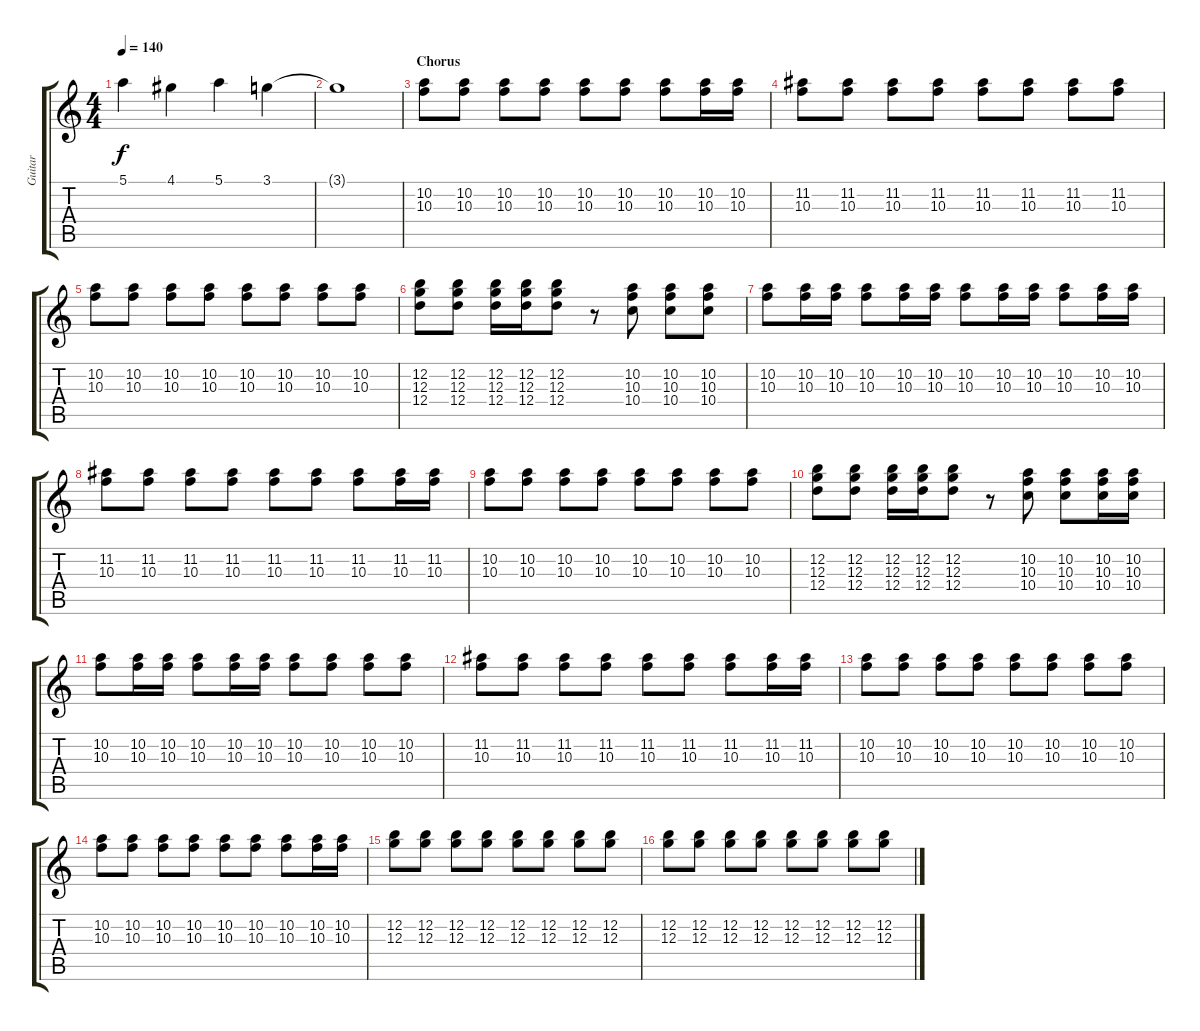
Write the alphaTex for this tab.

\track ("Guitar " "Guitar ") {instrument distortionguitar}
\staff {score tabs}
\tuning (E4 B3 G3 D3 A2 E2) {hide}
\ts (4 4)
\tempo 140
\clef g2
\ks c
5.1.4{dy f} 4.1.4 5.1.4 3.1.4 |
3.1{t}.1 |
\section ("" "Chorus")
(10.2 10.3).8 (10.2 10.3).8 (10.2 10.3).8 (10.2 10.3).8 (10.2 10.3).8 (10.2 10.3).8 (10.2 10.3).8 (10.2 10.3).16 (10.2 10.3).16 |
(11.2 10.3).8 (11.2 10.3).8 (11.2 10.3).8 (11.2 10.3).8 (11.2 10.3).8 (11.2 10.3).8 (11.2 10.3).8 (11.2 10.3).8 |
(10.2 10.3).8 (10.2 10.3).8 (10.2 10.3).8 (10.2 10.3).8 (10.2 10.3).8 (10.2 10.3).8 (10.2 10.3).8 (10.2 10.3).8 |
(12.2 12.3 12.4).8 (12.2 12.3 12.4).8 (12.2 12.3 12.4).16 (12.2 12.3 12.4).16 (12.2 12.3 12.4).8 r.8 (10.2 10.3 10.4).8 (10.2 10.3 10.4).8 (10.2 10.3 10.4).8 |
(10.2 10.3).8 (10.2 10.3).16 (10.2 10.3).16 (10.2 10.3).8 (10.2 10.3).16 (10.2 10.3).16 (10.2 10.3).8 (10.2 10.3).16 (10.2 10.3).16 (10.2 10.3).8 (10.2 10.3).16 (10.2 10.3).16 |
(11.2 10.3).8 (11.2 10.3).8 (11.2 10.3).8 (11.2 10.3).8 (11.2 10.3).8 (11.2 10.3).8 (11.2 10.3).8 (11.2 10.3).16 (11.2 10.3).16 |
(10.2 10.3).8 (10.2 10.3).8 (10.2 10.3).8 (10.2 10.3).8 (10.2 10.3).8 (10.2 10.3).8 (10.2 10.3).8 (10.2 10.3).8 |
(12.2 12.3 12.4).8 (12.2 12.3 12.4).8 (12.2 12.3 12.4).16 (12.2 12.3 12.4).16 (12.2 12.3 12.4).8 r.8 (10.2 10.3 10.4).8 (10.2 10.3 10.4).8 (10.2 10.3 10.4).16 (10.2 10.3 10.4).16 |
(10.2 10.3).8 (10.2 10.3).16 (10.2 10.3).16 (10.2 10.3).8 (10.2 10.3).16 (10.2 10.3).16 (10.2 10.3).8 (10.2 10.3).8 (10.2 10.3).8 (10.2 10.3).8 |
(11.2 10.3).8 (11.2 10.3).8 (11.2 10.3).8 (11.2 10.3).8 (11.2 10.3).8 (11.2 10.3).8 (11.2 10.3).8 (11.2 10.3).16 (11.2 10.3).16 |
(10.2 10.3).8 (10.2 10.3).8 (10.2 10.3).8 (10.2 10.3).8 (10.2 10.3).8 (10.2 10.3).8 (10.2 10.3).8 (10.2 10.3).8 |
(10.2 10.3).8 (10.2 10.3).8 (10.2 10.3).8 (10.2 10.3).8 (10.2 10.3).8 (10.2 10.3).8 (10.2 10.3).8 (10.2 10.3).16 (10.2 10.3).16 |
(12.2 12.3).8 (12.2 12.3).8 (12.2 12.3).8 (12.2 12.3).8 (12.2 12.3).8 (12.2 12.3).8 (12.2 12.3).8 (12.2 12.3).8 |
(12.2 12.3).8 (12.2 12.3).8 (12.2 12.3).8 (12.2 12.3).8 (12.2 12.3).8 (12.2 12.3).8 (12.2 12.3).8 (12.2 12.3).8
